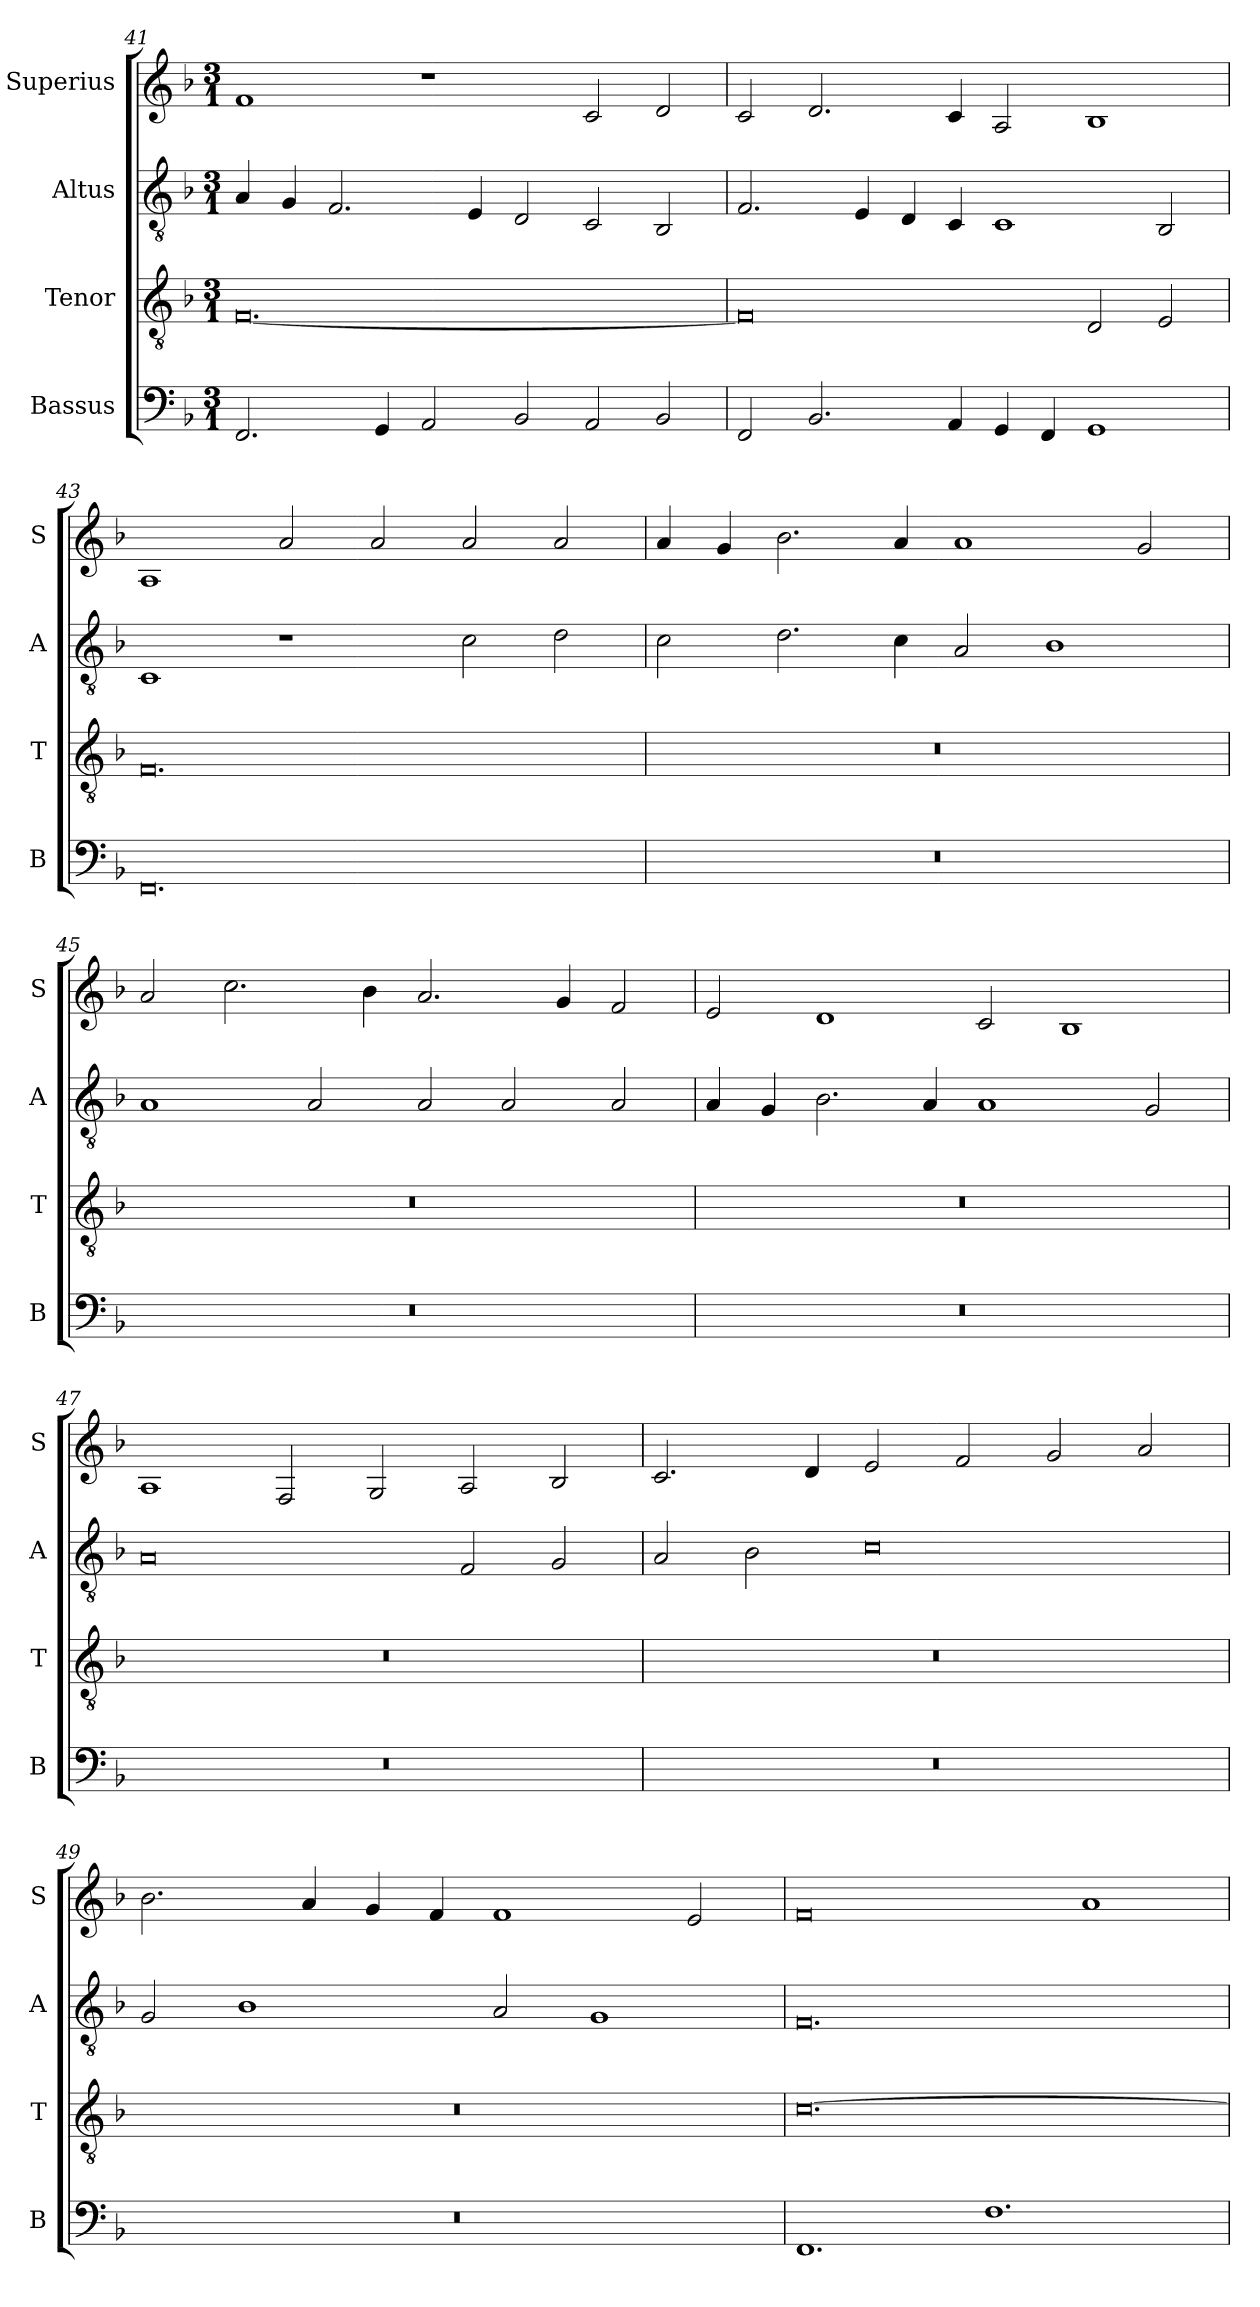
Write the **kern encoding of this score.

**kern	**kern	**kern	**kern
*part4	*part3	*part2	*part1
*staff4	*staff3	*staff2	*staff1
*I"Bassus	*I"Tenor	*I"Altus	*I"Superius
*I'B	*I'T	*I'A	*I'S
*clefF4	*clefGv2	*clefGv2	*clefG2
*k[b-]	*k[b-]	*k[b-]	*k[b-]
*M3/1	*M3/1	*M3/1	*M3/1
=41	=41	=41	=41
2.FF/	[0.F	4A/	1f
.	.	4G/	.
.	.	2.F/	.
4GG/	.	.	.
2AA/	.	.	1r
.	.	4E/	.
2BB-/	.	2D/	.
2AA/	.	2C/	2c/
2BB-/	.	2BB-/	2d/
=42	=42	=42	=42
2FF/	0F]	2.F/	2c/
2.BB-/	.	.	2.d/
.	.	4E/	.
.	.	4D/	.
4AA/	.	4C/	4c/
4GG/	.	1C	2A/
4FF/	.	.	.
1GG	2D/	.	1B-
.	2E/	2BB-/	.
=43	=43	=43	=43
0.FF	0.F	1C	1A
.	.	1r	2a/
.	.	.	2a/
.	.	2c\	2a/
.	.	2d\	2a/
=44	=44	=44	=44
0.r	0.r	2c\	4a/
.	.	.	4g/
.	.	2.d\	2.b-\
.	.	4c\	4a/
.	.	2A/	1a
.	.	1B-	.
.	.	.	2g/
=45	=45	=45	=45
0.r	0.r	1A	2a/
.	.	.	2.cc\
.	.	2A/	.
.	.	.	4b-\
.	.	2A/	2.a/
.	.	2A/	.
.	.	.	4g/
.	.	2A/	2f/
=46	=46	=46	=46
0.r	0.r	4A/	2e/
.	.	4G/	.
.	.	2.B-\	1d
.	.	4A/	.
.	.	1A	2c/
.	.	.	1B-
.	.	2G/	.
=47	=47	=47	=47
0.r	0.r	0A	1A
.	.	.	2F/
.	.	.	2G/
.	.	2F/	2A/
.	.	2G/	2B-/
=48	=48	=48	=48
0.r	0.r	2A/	2.c/
.	.	2B-\	.
.	.	.	4d/
.	.	0c	2e/
.	.	.	2f/
.	.	.	2g/
.	.	.	2a/
=49	=49	=49	=49
0.r	0.r	2G/	2.b-\
.	.	1B-	.
.	.	.	4a/
.	.	.	4g/
.	.	.	4f/
.	.	2A/	1f
.	.	1G	.
.	.	.	2e/
=50	=50	=50	=50
1.FF	[0.c	0.F	0f
1.F	.	.	.
.	.	.	1a
=	=	=	=
*-	*-	*-	*-
